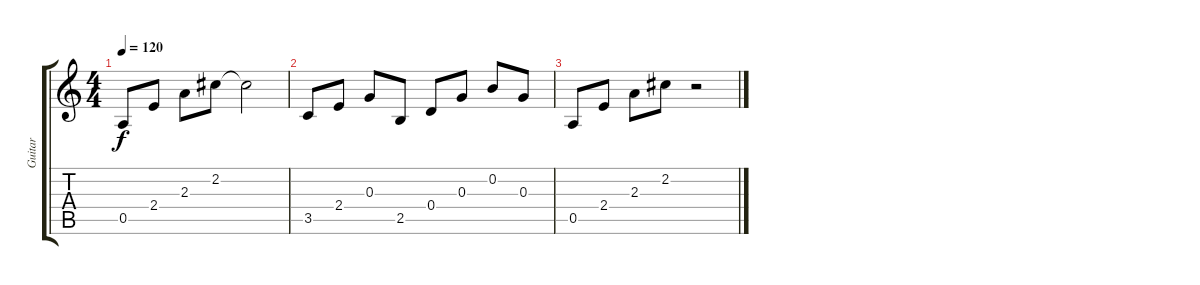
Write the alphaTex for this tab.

\track ("Guitar" "Guitar") {instrument distortionguitar}
\staff {score tabs}
\tuning (E4 B3 G3 D3 A2 E2) {hide}
\ts (4 4)
\tempo 120
\clef g2
\ks c
0.5.8{dy f} 2.4.8 2.3.8 2.2.8 2.2{t}.2 |
3.5.8 2.4.8 0.3.8 2.5.8 0.4.8 0.3.8 0.2.8 0.3.8 |
0.5.8 2.4.8 2.3.8 2.2.8 r.2
